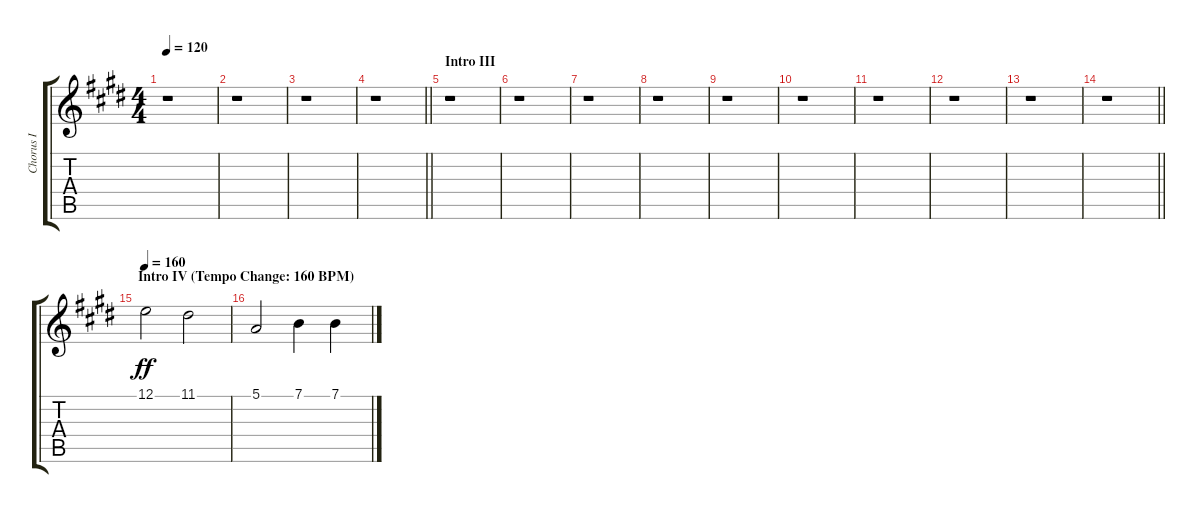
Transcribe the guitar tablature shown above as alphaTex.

\track ("Chorus I" "Chorus I") {instrument voiceoohs}
\staff {score tabs}
\tuning (E4 B3 G3 D3 A2 E2) {hide}
\ts (4 4)
\tempo 120
\clef g2
\ks e
r.1{dy ff} |
r.1 |
r.1 |
\barLineRight lightlight
r.1 |
\section ("" "Intro III")
r.1 |
r.1 |
r.1 |
r.1 |
r.1 |
r.1 |
r.1 |
r.1 |
r.1 |
\barLineRight lightlight
r.1 |
\section ("" "Intro IV (Tempo Change: 160 BPM)")
\tempo 160
12.1.2 11.1.2 |
5.1.2 7.1.4 7.1.4
